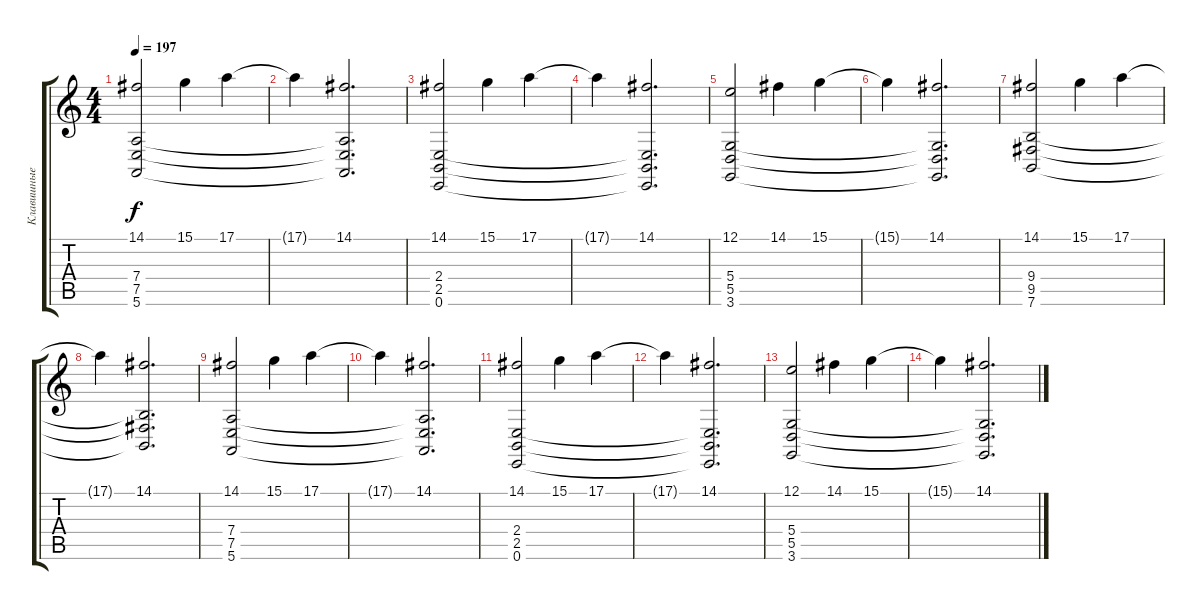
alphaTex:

\track ("Клавишные (Brown Tom)" "Клавишные ") {instrument acousticgrandpiano}
\staff {score tabs}
\tuning (E4 B3 G3 D3 A2 E2) {hide}
\ts (4 4)
\tempo 197
\clef g2
\ks c
(14.1 7.4 7.5 5.6).2{dy f} 15.1.4 17.1.4 |
17.1{t}.4 (14.1 7.4{t} 7.5{t} 5.6{t}).2{d} |
(14.1 2.4 2.5 0.6).2 15.1.4 17.1.4 |
17.1{t}.4 (14.1 2.4{t} 2.5{t} 0.6{t}).2{d} |
(12.1 5.4 5.5 3.6).2 14.1.4 15.1.4 |
15.1{t}.4 (14.1 5.4{t} 5.5{t} 3.6{t}).2{d} |
(14.1 9.4 9.5 7.6).2 15.1.4 17.1.4 |
17.1{t}.4 (14.1 9.4{t} 9.5{t} 7.6{t}).2{d} |
(14.1 7.4 7.5 5.6).2 15.1.4 17.1.4 |
17.1{t}.4 (14.1 7.4{t} 7.5{t} 5.6{t}).2{d} |
(14.1 2.4 2.5 0.6).2 15.1.4 17.1.4 |
17.1{t}.4 (14.1 2.4{t} 2.5{t} 0.6{t}).2{d} |
(12.1 5.4 5.5 3.6).2 14.1.4 15.1.4 |
15.1{t}.4 (14.1 5.4{t} 5.5{t} 3.6{t}).2{d}
